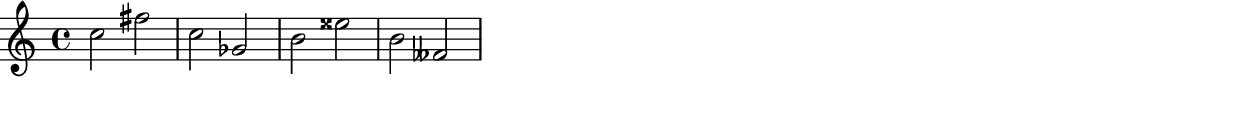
%% Generated by lilypond-book.py
%% Options: [exampleindent=10.16\mm,indent=0\mm,line-width=160\mm,quote]
\include "lilypond-book-preamble.ly"


% ****************************************************************
% Start cut-&-pastable-section
% ****************************************************************



\paper {
  indent = 0\mm
  line-width = 160\mm
  % offset the left padding, also add 1mm as lilypond creates cropped
  % images with a little space on the right
  line-width = #(- line-width (* mm  3.000000) (* mm 1))
  line-width = 160\mm - 2.0 * 10.16\mm
  % offset the left padding, also add 1mm as lilypond creates cropped
  % images with a little space on the right
  line-width = #(- line-width (* mm  3.000000) (* mm 1))
}

\layout {
  
}





% ****************************************************************
% ly snippet:
% ****************************************************************
\sourcefileline 252
\relative c'' {
  c2 fis
  c2 ges
  b2 eisis
  b2 feses
}



% ****************************************************************
% end ly snippet
% ****************************************************************
